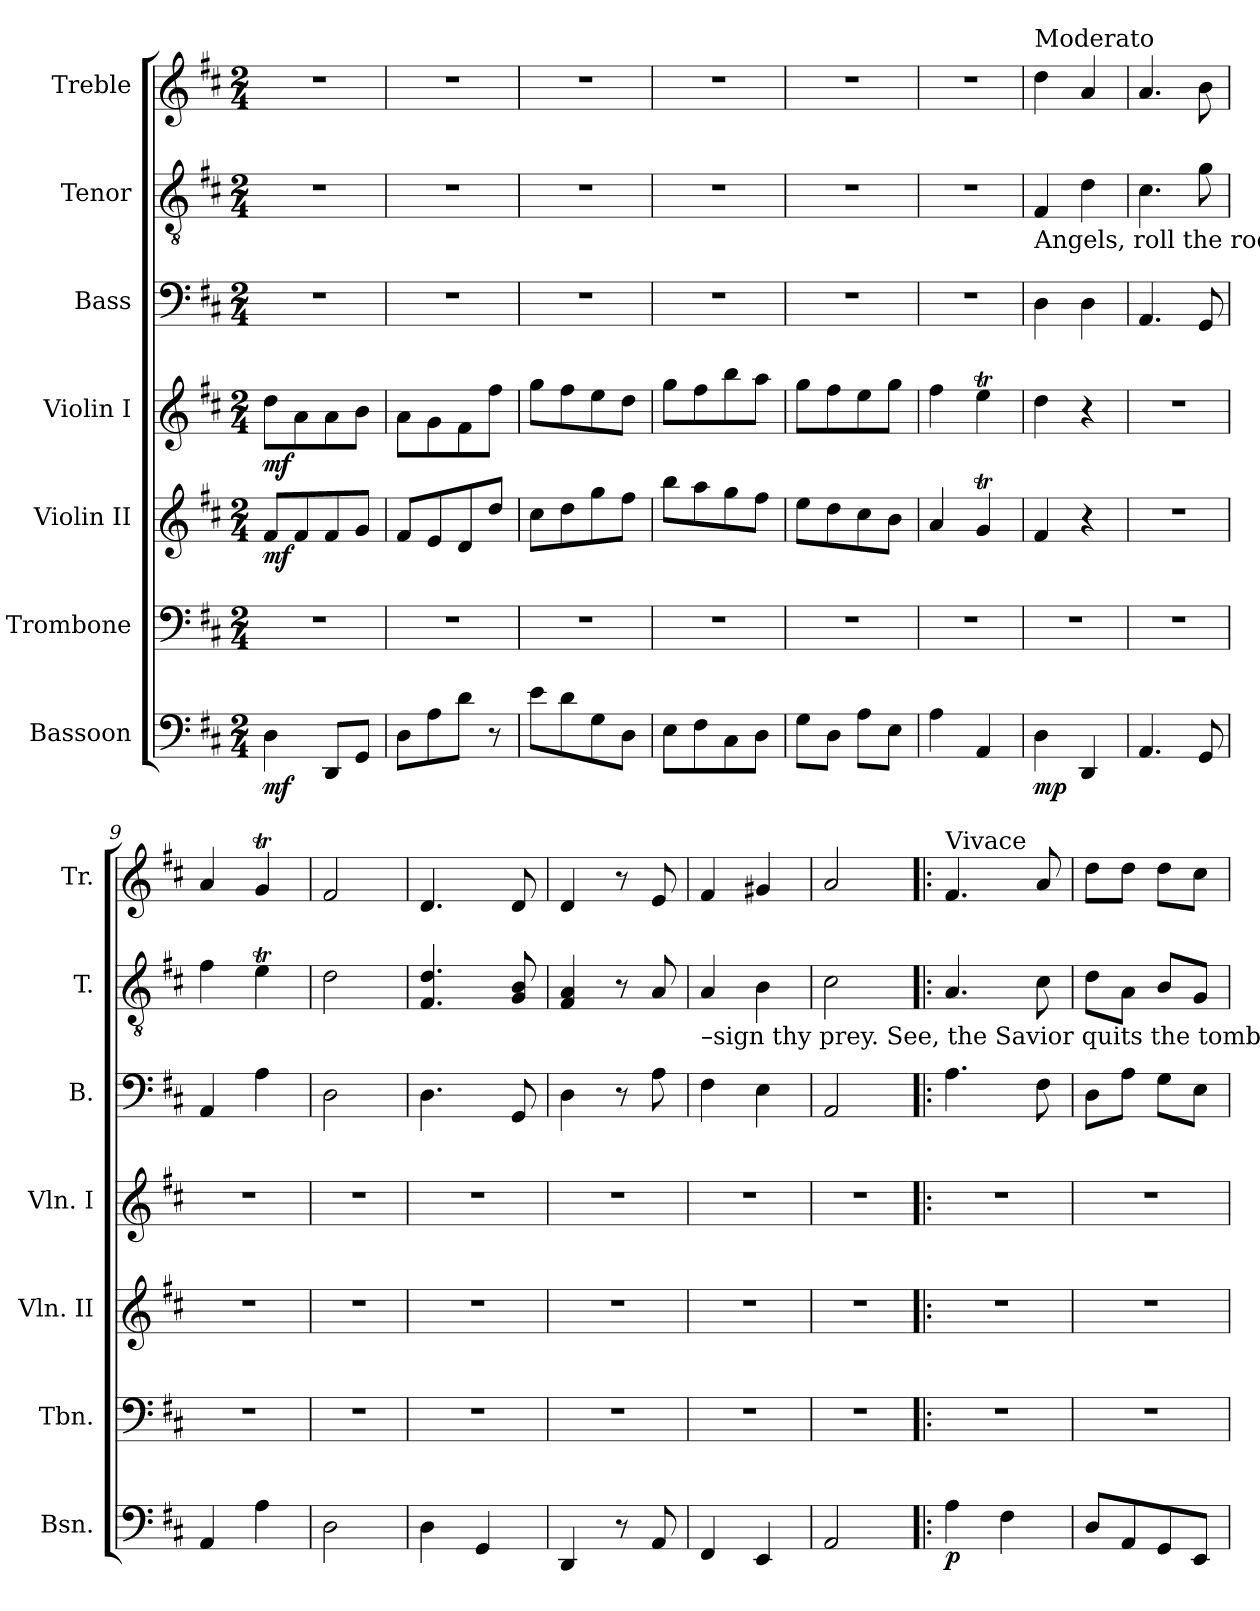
**kern	**dynam	**kern	**kern	**dynam	**kern	**dynam	**kern	**kern	**kern
*part7	*part7	*part6	*part5	*part5	*part4	*part4	*part3	*part2	*part1
*staff7	*staff7	*staff6	*staff5	*staff5	*staff4	*staff4	*staff3	*staff2	*staff1
*I"Bassoon	*	*I"Trombone	*I"Violin II	*	*I"Violin I	*	*I"Bass	*I"Tenor	*I"Treble
*I'Bsn.	*	*I'Tbn.	*I'Vln. II	*	*I'Vln. I	*	*I'B.	*I'T.	*I'Tr.
*clefF4	*	*clefF4	*clefG2	*	*clefG2	*	*clefF4	*clefGv2	*clefG2
*k[f#c#]	*	*k[f#c#]	*k[f#c#]	*	*k[f#c#]	*	*k[f#c#]	*k[f#c#]	*k[f#c#]
*M2/4	*	*M2/4	*M2/4	*	*M2/4	*	*M2/4	*M2/4	*M2/4
*MM60	*	*MM60	*MM60	*	*MM60	*	*MM60	*MM60	*MM60
=1	=1	=1	=1	=1	=1	=1	=1	=1	=1
!	!LO:DY:b	!	!	!LO:DY:b	!	!LO:DY:b	!	!	!
4D\	mf	2r	8f#/L	mf	8dd\L	mf	2r	2r	2r
.	.	.	8f#/	.	8a\	.	.	.	.
8DD/L	.	.	8f#/	.	8a\	.	.	.	.
8GG/J	.	.	8g/J	.	8b\J	.	.	.	.
=2	=2	=2	=2	=2	=2	=2	=2	=2	=2
8D\L	.	2r	8f#/L	.	8a\L	.	2r	2r	2r
8A\	.	.	8e/	.	8g\	.	.	.	.
8d\J	.	.	8d/	.	8f#\	.	.	.	.
8r	.	.	8dd/J	.	8ff#\J	.	.	.	.
=3	=3	=3	=3	=3	=3	=3	=3	=3	=3
8e\L	.	2r	8cc#\L	.	8gg\L	.	2r	2r	2r
8d\	.	.	8dd\	.	8ff#\	.	.	.	.
8G\	.	.	8gg\	.	8ee\	.	.	.	.
8D\J	.	.	8ff#\J	.	8dd\J	.	.	.	.
=4	=4	=4	=4	=4	=4	=4	=4	=4	=4
8E\L	.	2r	8bb\L	.	8gg\L	.	2r	2r	2r
8F#\	.	.	8aa\	.	8ff#\	.	.	.	.
8C#\	.	.	8gg\	.	8bb\	.	.	.	.
8D\J	.	.	8ff#\J	.	8aa\J	.	.	.	.
=5	=5	=5	=5	=5	=5	=5	=5	=5	=5
8G\L	.	2r	8ee\L	.	8gg\L	.	2r	2r	2r
8D\J	.	.	8dd\	.	8ff#\	.	.	.	.
8A\L	.	.	8cc#\	.	8ee\	.	.	.	.
8E\J	.	.	8b\J	.	8gg\J	.	.	.	.
=6	=6	=6	=6	=6	=6	=6	=6	=6	=6
4A\	.	2r	4a/	.	4ff#\	.	2r	2r	2r
4AA/	.	.	4gT/	.	4eeT\	.	.	.	.
=7	=7	=7	=7	=7	=7	=7	=7	=7	=7
*	*	*	*	*	*	*	*	*	*MM80
!	!	!	!	!	!	!	!	!	!LO:TX:a:t=Moderato
!	!	!	!	!	!	!	!	!LO:TX:b:t=Angels,  roll   the  rock  a –way,  Den  of  death,  re–	!
!	!LO:DY:b	!	!	!	!	!	!	!	!
4D\	mp	2r	4f#/	.	4dd\	.	4D\	4F#/	4dd\
4DD/	.	.	4r	.	4r	.	4D\	4d\	4a/
=8	=8	=8	=8	=8	=8	=8	=8	=8	=8
4.AA/	.	2r	2r	.	2r	.	4.AA/	4.c#\	4.a/
8GG/	.	.	.	.	.	.	8GG/	8g\	8b\
=9	=9	=9	=9	=9	=9	=9	=9	=9	=9
4AA/	.	2r	2r	.	2r	.	4AA/	4f#\	4a/
4A\	.	.	.	.	.	.	4A\	4eT\	4gT/
=10	=10	=10	=10	=10	=10	=10	=10	=10	=10
2D\	.	2r	2r	.	2r	.	2D\	2d\	2f#/
=11	=11	=11	=11	=11	=11	=11	=11	=11	=11
4D\	.	2r	2r	.	2r	.	4.D\	4.F#/ 4.d/	4.d/
4GG/	.	.	.	.	.	.	.	.	.
.	.	.	.	.	.	.	8GG/	8G/ 8B/	8d/
=12	=12	=12	=12	=12	=12	=12	=12	=12	=12
4DD/	.	2r	2r	.	2r	.	4D\	4F#/ 4A/	4d/
8r	.	.	.	.	.	.	8r	8r	8r
8AA/	.	.	.	.	.	.	8A\	8A/	8e/
!!LO:LB:g=z
=13	=13	=13	=13	=13	=13	=13	=13	=13	=13
!	!	!	!	!	!	!	!	!LO:TX:b:t=–sign thy prey.   See,  the Savior quits the tomb,  Glo  –  wing with immortal bloom, Glo – wing with immortal  bloom.	!
4FF#/	.	2r	2r	.	2r	.	4F#\	4A/	4f#/
4EE/	.	.	.	.	.	.	4E\	4B\	4g#X/
=14	=14	=14	=14	=14	=14	=14	=14	=14	=14
2AA/	.	2r	2r	.	2r	.	2AA/	2c#\	2a/
=15!|:	=15!|:	=15!|:	=15!|:	=15!|:	=15!|:	=15!|:	=15!|:	=15!|:	=15!|:
*	*	*	*	*	*	*	*	*	*MM120
!	!	!	!	!	!	!	!	!	!LO:TX:a:t=Vivace
!	!LO:DY:b	!	!	!	!	!	!	!	!
4A\	p	2r	2r	.	2r	.	4.A\	4.A/	4.f#/
4F#\	.	.	.	.	.	.	.	.	.
.	.	.	.	.	.	.	8F#\	8c#\	8a/
=16	=16	=16	=16	=16	=16	=16	=16	=16	=16
8D/L	.	2r	2r	.	2r	.	8D\L	8d\L	8dd\L
8AA/	.	.	.	.	.	.	8A\J	8A\J	8dd\J
8GG/	.	.	.	.	.	.	8G\L	8B/L	8dd\L
8EE/J	.	.	.	.	.	.	8E\J	8G/J	8cc#\J
=	=	=	=	=	=	=	=	=	=
*-	*-	*-	*-	*-	*-	*-	*-	*-	*-
